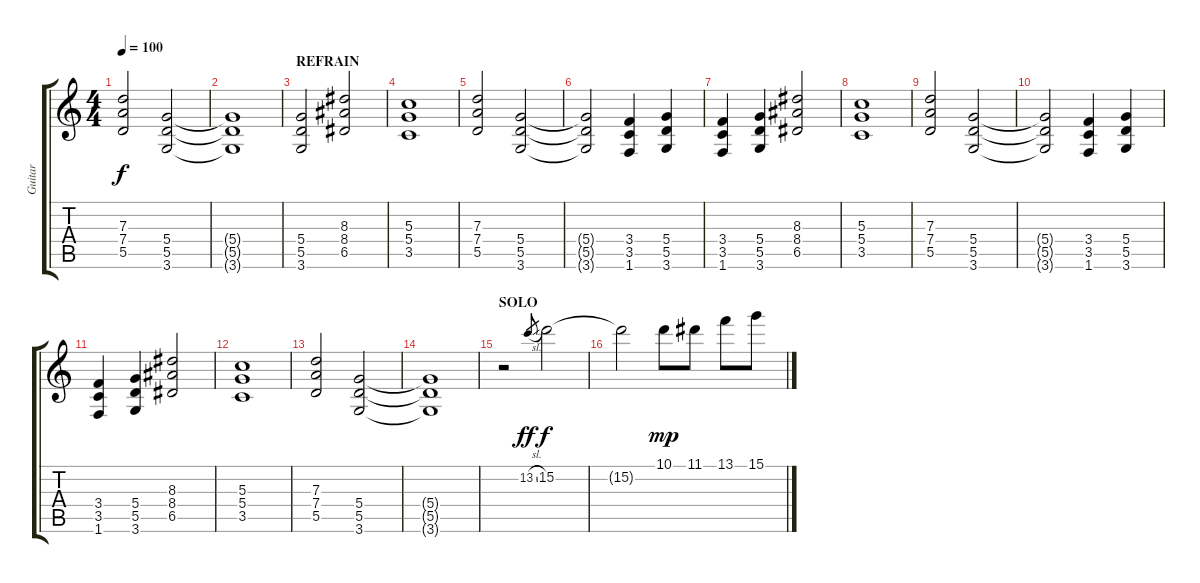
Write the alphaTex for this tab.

\track ("Guitar" "Guitar") {instrument distortionguitar}
\staff {score tabs}
\tuning (E4 B3 G3 D3 A2 E2) {hide}
\ts (4 4)
\tempo 100
\clef g2
\ks c
(7.3 7.4 5.5).2{dy f} (5.4 5.5 3.6).2 |
(5.4{t} 5.5{t} 3.6{t}).1 |
\section ("" "REFRAIN")
(5.4 5.5 3.6).2 (8.3 8.4 6.5).2 |
(5.3 5.4 3.5).1 |
(7.3 7.4 5.5).2 (5.4 5.5 3.6).2 |
(5.4{t} 5.5{t} 3.6{t}).2 (3.4 3.5 1.6).4 (5.4 5.5 3.6).4 |
(3.4 3.5 1.6).4 (5.4 5.5 3.6).4 (8.3 8.4 6.5).2 |
(5.3 5.4 3.5).1 |
(7.3 7.4 5.5).2 (5.4 5.5 3.6).2 |
(5.4{t} 5.5{t} 3.6{t}).2 (3.4 3.5 1.6).4 (5.4 5.5 3.6).4 |
(3.4 3.5 1.6).4 (5.4 5.5 3.6).4 (8.3 8.4 6.5).2 |
(5.3 5.4 3.5).1 |
(7.3 7.4 5.5).2 (5.4 5.5 3.6).2 |
(5.4{t} 5.5{t} 3.6{t}).1 |
\section ("" "SOLO")
r.2 13.2{sl}.8{gr dy ff} 15.2.2{dy f} |
15.2{t}.2 10.1.8{dy mp} 11.1.8 13.1.8 15.1.8
